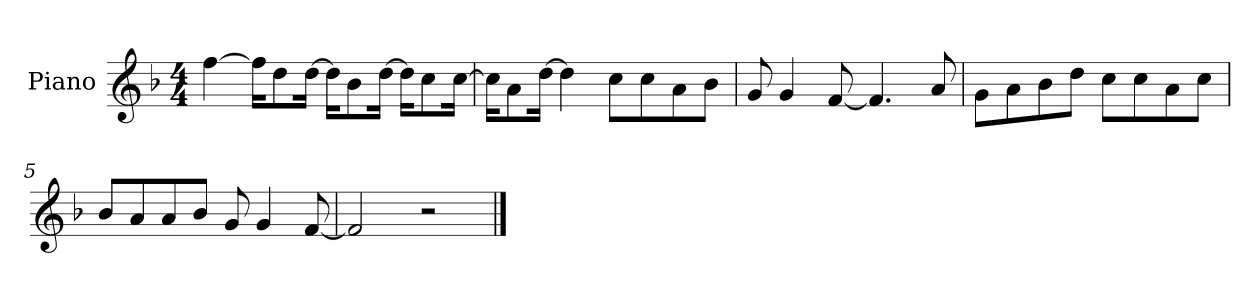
**kern
*part1
*staff1
*I"Piano
*I'P-no
*clefG2
*k[b-]
*M4/4
*MM90
=1
[4ff\
16ff\KL]
8dd\
[16dd\Jk
16dd\KL]
8b-\
[16dd\Jk
16dd\KL]
8cc\
[16cc\Jk
=2
16cc\KL]
8a\
[16dd\Jk
4dd\]
8cc\L
8cc\
8a\
8b-\J
=3
8g/
4g/
[8f/
4.f/]
8a/
=4
8g\L
8a\
8b-\
8dd\J
8cc\L
8cc\
8a\
8cc\J
!!LO:LB:g=z
=5
8b-/L
8a/
8a/
8b-/J
8g/
4g/
[8f/
=6
2f/]
2r
==
*-
